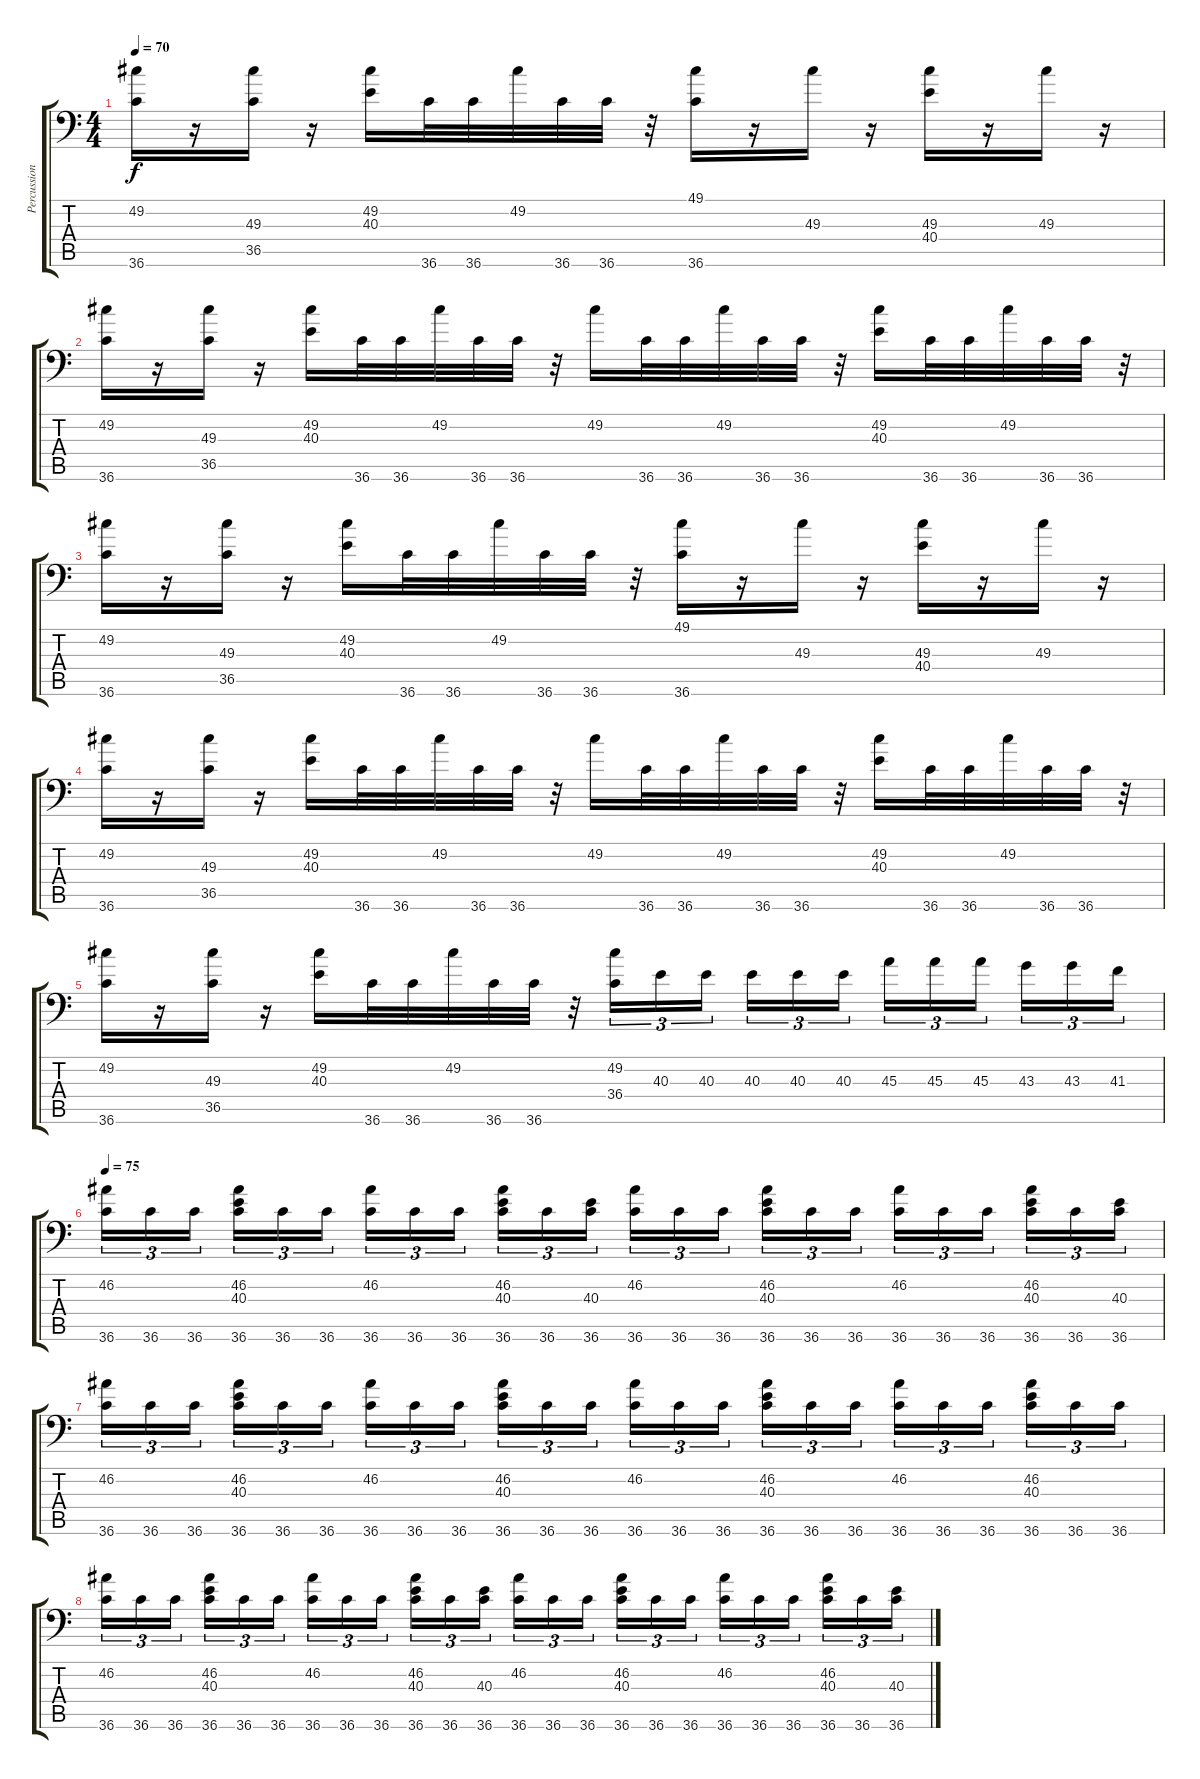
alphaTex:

\track ("Percussion" "Percussion") {instrument acousticgrandpiano}
\staff {score tabs}
\tuning (C-1 C-1 C-1 C-1 C-1 C-1) {hide}
\ts (4 4)
\tempo 70
\clef f4
\ks c
(49.2 36.6).16{dy f} r.16 (49.3 36.5).16 r.16 (49.2 40.3).16 36.6.32 36.6.32 49.2.32 36.6.32 36.6.32 r.32 (49.1 36.6).16 r.16 49.3.16 r.16 (49.3 40.4).16 r.16 49.3.16 r.16 |
(49.2 36.6).16 r.16 (49.3 36.5).16 r.16 (49.2 40.3).16 36.6.32 36.6.32 49.2.32 36.6.32 36.6.32 r.32 49.2.16 36.6.32 36.6.32 49.2.32 36.6.32 36.6.32 r.32 (49.2 40.3).16 36.6.32 36.6.32 49.2.32 36.6.32 36.6.32 r.32 |
(49.2 36.6).16 r.16 (49.3 36.5).16 r.16 (49.2 40.3).16 36.6.32 36.6.32 49.2.32 36.6.32 36.6.32 r.32 (49.1 36.6).16 r.16 49.3.16 r.16 (49.3 40.4).16 r.16 49.3.16 r.16 |
(49.2 36.6).16 r.16 (49.3 36.5).16 r.16 (49.2 40.3).16 36.6.32 36.6.32 49.2.32 36.6.32 36.6.32 r.32 49.2.16 36.6.32 36.6.32 49.2.32 36.6.32 36.6.32 r.32 (49.2 40.3).16 36.6.32 36.6.32 49.2.32 36.6.32 36.6.32 r.32 |
(49.2 36.6).16 r.16 (49.3 36.5).16 r.16 (49.2 40.3).16 36.6.32 36.6.32 49.2.32 36.6.32 36.6.32 r.32 (49.2 36.4).16{tu (3 2)} 40.3.16{tu (3 2)} 40.3.16{tu (3 2)} 40.3.16{tu (3 2)} 40.3.16{tu (3 2)} 40.3.16{tu (3 2)} 45.3.16{tu (3 2)} 45.3.16{tu (3 2)} 45.3.16{tu (3 2)} 43.3.16{tu (3 2)} 43.3.16{tu (3 2)} 41.3.16{tu (3 2)} |
\tempo 75
(46.2 36.6).16{tu (3 2)} 36.6.16{tu (3 2)} 36.6.16{tu (3 2)} (46.2 40.3 36.6).16{tu (3 2)} 36.6.16{tu (3 2)} 36.6.16{tu (3 2)} (46.2 36.6).16{tu (3 2)} 36.6.16{tu (3 2)} 36.6.16{tu (3 2)} (46.2 40.3 36.6).16{tu (3 2)} 36.6.16{tu (3 2)} (40.3 36.6).16{tu (3 2)} (46.2 36.6).16{tu (3 2)} 36.6.16{tu (3 2)} 36.6.16{tu (3 2)} (46.2 40.3 36.6).16{tu (3 2)} 36.6.16{tu (3 2)} 36.6.16{tu (3 2)} (46.2 36.6).16{tu (3 2)} 36.6.16{tu (3 2)} 36.6.16{tu (3 2)} (46.2 40.3 36.6).16{tu (3 2)} 36.6.16{tu (3 2)} (40.3 36.6).16{tu (3 2)} |
(46.2 36.6).16{tu (3 2)} 36.6.16{tu (3 2)} 36.6.16{tu (3 2)} (46.2 40.3 36.6).16{tu (3 2)} 36.6.16{tu (3 2)} 36.6.16{tu (3 2)} (46.2 36.6).16{tu (3 2)} 36.6.16{tu (3 2)} 36.6.16{tu (3 2)} (46.2 40.3 36.6).16{tu (3 2)} 36.6.16{tu (3 2)} 36.6.16{tu (3 2)} (46.2 36.6).16{tu (3 2)} 36.6.16{tu (3 2)} 36.6.16{tu (3 2)} (46.2 40.3 36.6).16{tu (3 2)} 36.6.16{tu (3 2)} 36.6.16{tu (3 2)} (46.2 36.6).16{tu (3 2)} 36.6.16{tu (3 2)} 36.6.16{tu (3 2)} (46.2 40.3 36.6).16{tu (3 2)} 36.6.16{tu (3 2)} 36.6.16{tu (3 2)} |
(46.2 36.6).16{tu (3 2)} 36.6.16{tu (3 2)} 36.6.16{tu (3 2)} (46.2 40.3 36.6).16{tu (3 2)} 36.6.16{tu (3 2)} 36.6.16{tu (3 2)} (46.2 36.6).16{tu (3 2)} 36.6.16{tu (3 2)} 36.6.16{tu (3 2)} (46.2 40.3 36.6).16{tu (3 2)} 36.6.16{tu (3 2)} (40.3 36.6).16{tu (3 2)} (46.2 36.6).16{tu (3 2)} 36.6.16{tu (3 2)} 36.6.16{tu (3 2)} (46.2 40.3 36.6).16{tu (3 2)} 36.6.16{tu (3 2)} 36.6.16{tu (3 2)} (46.2 36.6).16{tu (3 2)} 36.6.16{tu (3 2)} 36.6.16{tu (3 2)} (46.2 40.3 36.6).16{tu (3 2)} 36.6.16{tu (3 2)} (40.3 36.6).16{tu (3 2)}
